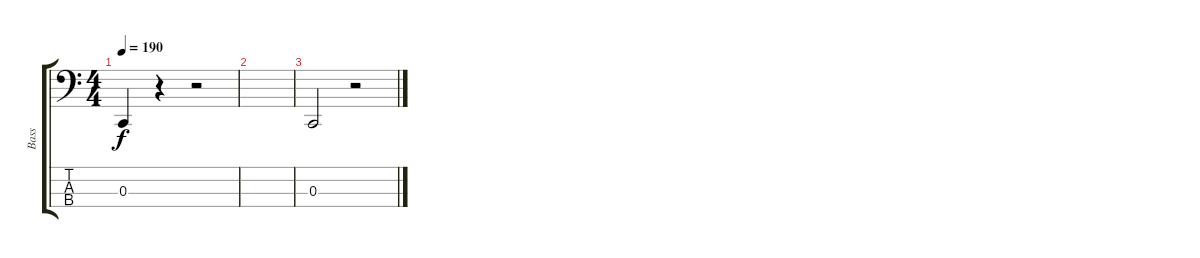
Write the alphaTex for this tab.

\track ("Bass" "Bass") {instrument electricbasspick}
\staff {score tabs}
\tuning (C2 G1 C1 G0) {hide}
\ts (4 4)
\tempo 190
\clef f4
\ks c
0.3.4{dy f} r.4 r.2 |
|
0.3.2 r.2
